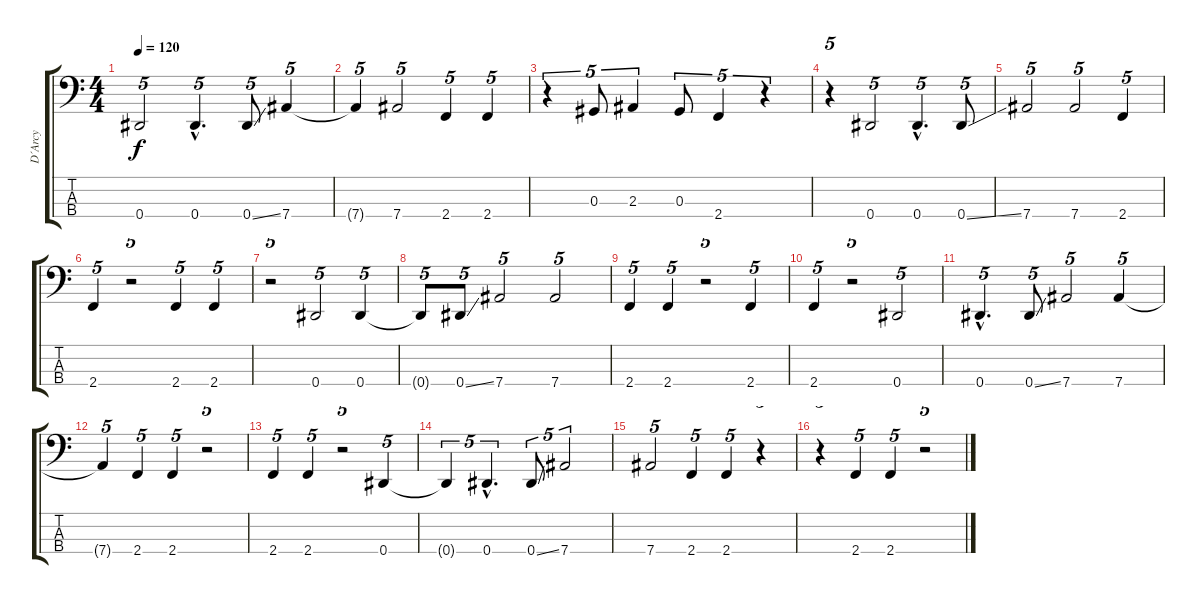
\track ("D´Arcy" "D´Arcy") {instrument fretlessbass}
\staff {score tabs}
\tuning (Gb2 Db2 Ab1 Eb1) {hide}
\ts (4 4)
\tempo 120
\clef f4
\ks c
0.4.2{tu (5 4) dy f} 0.4{hac}.4{d tu (5 4)} 0.4{ss}.8{tu (5 4)} 7.4.4{tu (5 4)} |
7.4{t}.4{tu (5 4)} 7.4.2{tu (5 4)} 2.4.4{tu (5 4)} 2.4.4{tu (5 4)} |
r.4{tu (5 4)} 0.3.8{tu (5 4)} 2.3.4{tu (5 4)} 0.3.8{tu (5 4)} 2.4.4{tu (5 4)} r.4{tu (5 4)} |
r.4{tu (5 4)} 0.4.2{tu (5 4)} 0.4{hac}.4{d tu (5 4)} 0.4{ss}.8{tu (5 4)} |
7.4.2{tu (5 4)} 7.4.2{tu (5 4)} 2.4.4{tu (5 4)} |
2.4.4{tu (5 4)} r.2{tu (5 4)} 2.4.4{tu (5 4)} 2.4.4{tu (5 4)} |
r.2{tu (5 4)} 0.4.2{tu (5 4)} 0.4.4{tu (5 4)} |
0.4{t}.8{tu (5 4)} 0.4{ss}.8{tu (5 4)} 7.4.2{tu (5 4)} 7.4.2{tu (5 4)} |
2.4.4{tu (5 4)} 2.4.4{tu (5 4)} r.2{tu (5 4)} 2.4.4{tu (5 4)} |
2.4.4{tu (5 4)} r.2{tu (5 4)} 0.4.2{tu (5 4)} |
0.4{hac}.4{d tu (5 4)} 0.4{ss}.8{tu (5 4)} 7.4.2{tu (5 4)} 7.4.4{tu (5 4)} |
7.4{t}.4{tu (5 4)} 2.4.4{tu (5 4)} 2.4.4{tu (5 4)} r.2{tu (5 4)} |
2.4.4{tu (5 4)} 2.4.4{tu (5 4)} r.2{tu (5 4)} 0.4.4{tu (5 4)} |
0.4{t}.4{tu (5 4)} 0.4{hac}.4{d tu (5 4)} 0.4{ss}.8{tu (5 4)} 7.4.2{tu (5 4)} |
7.4.2{tu (5 4)} 2.4.4{tu (5 4)} 2.4.4{tu (5 4)} r.4{tu (5 4)} |
r.4{tu (5 4)} 2.4.4{tu (5 4)} 2.4.4{tu (5 4)} r.2{tu (5 4)}
